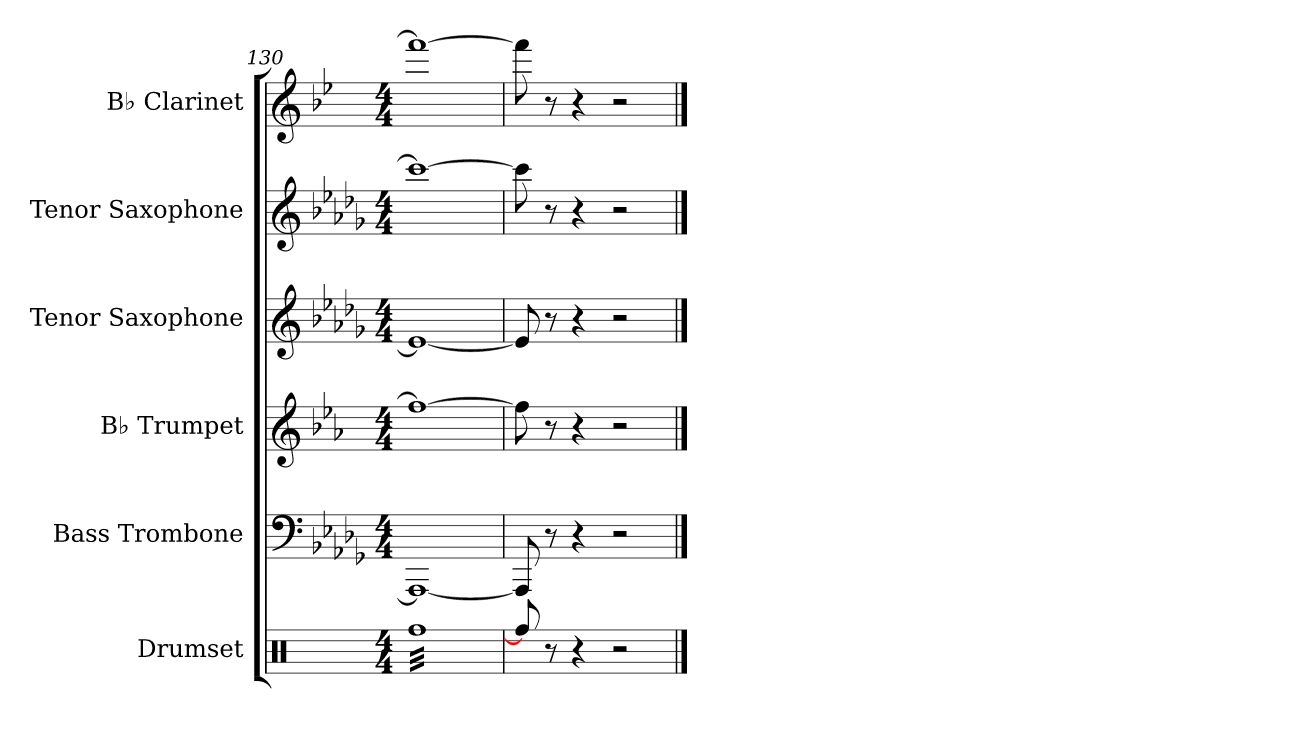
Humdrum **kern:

**kern	**kern	**kern	**kern	**kern	**kern
*part6	*part5	*part4	*part3	*part2	*part1
*staff6	*staff5	*staff4	*staff3	*staff2	*staff1
*I"Drumset	*I"Bass Trombone	*I"B♭ Trumpet	*I"Tenor Saxophone	*I"Tenor Saxophone	*I"B♭ Clarinet
*I'D. Set	*I'B. Tbn.	*I'B♭ Tpt.	*I'T. Sax.	*I'T. Sax.	*I'B♭ Cl.
*clefX	*clefF4	*clefG2	*clefG2	*clefG2	*clefG2
*	*	*ITrd1c2	*ITrd8c14	*ITrd8c14	*ITrd5c9
*k[]	*k[b-e-a-d-g-]	*k[b-e-a-d-g-]	*k[b-e-a-d-g-]	*k[b-e-a-d-g-]	*k[b-e-a-d-g-]
*M4/4	*M4/4	*M4/4	*M4/4	*M4/4	*M4/4
=130	=130	=130	=130	=130	=130
*tremolo	*	*	*	*	*
32RffLLL	1AAA-_	1ee-_	1E-_	1cc_	1aa-_
32Rff	.	.	.	.	.
32Rff	.	.	.	.	.
32Rff	.	.	.	.	.
32Rff	.	.	.	.	.
32Rff	.	.	.	.	.
32Rff	.	.	.	.	.
32Rff	.	.	.	.	.
32Rff	.	.	.	.	.
32Rff	.	.	.	.	.
32Rff	.	.	.	.	.
32Rff	.	.	.	.	.
32Rff	.	.	.	.	.
32Rff	.	.	.	.	.
32Rff	.	.	.	.	.
32Rff	.	.	.	.	.
32Rff	.	.	.	.	.
32Rff	.	.	.	.	.
32Rff	.	.	.	.	.
32Rff	.	.	.	.	.
32Rff	.	.	.	.	.
32Rff	.	.	.	.	.
32Rff	.	.	.	.	.
32Rff	.	.	.	.	.
32Rff	.	.	.	.	.
32Rff	.	.	.	.	.
32Rff	.	.	.	.	.
32Rff	.	.	.	.	.
32Rff	.	.	.	.	.
32Rff	.	.	.	.	.
32Rff	.	.	.	.	.
32RffJJJ	.	.	.	.	.
*Xtremolo	*	*	*	*	*
=131	=131	=131	=131	=131	=131
8Rff/]	8AAA-/]	8ee-\]	8E-/]	8cc\]	8aa-\]
8r	8r	8r	8r	8r	8r
4r	4r	4r	4r	4r	4r
2r	2r	2r	2r	2r	2r
==	==	==	==	==	==
*-	*-	*-	*-	*-	*-
